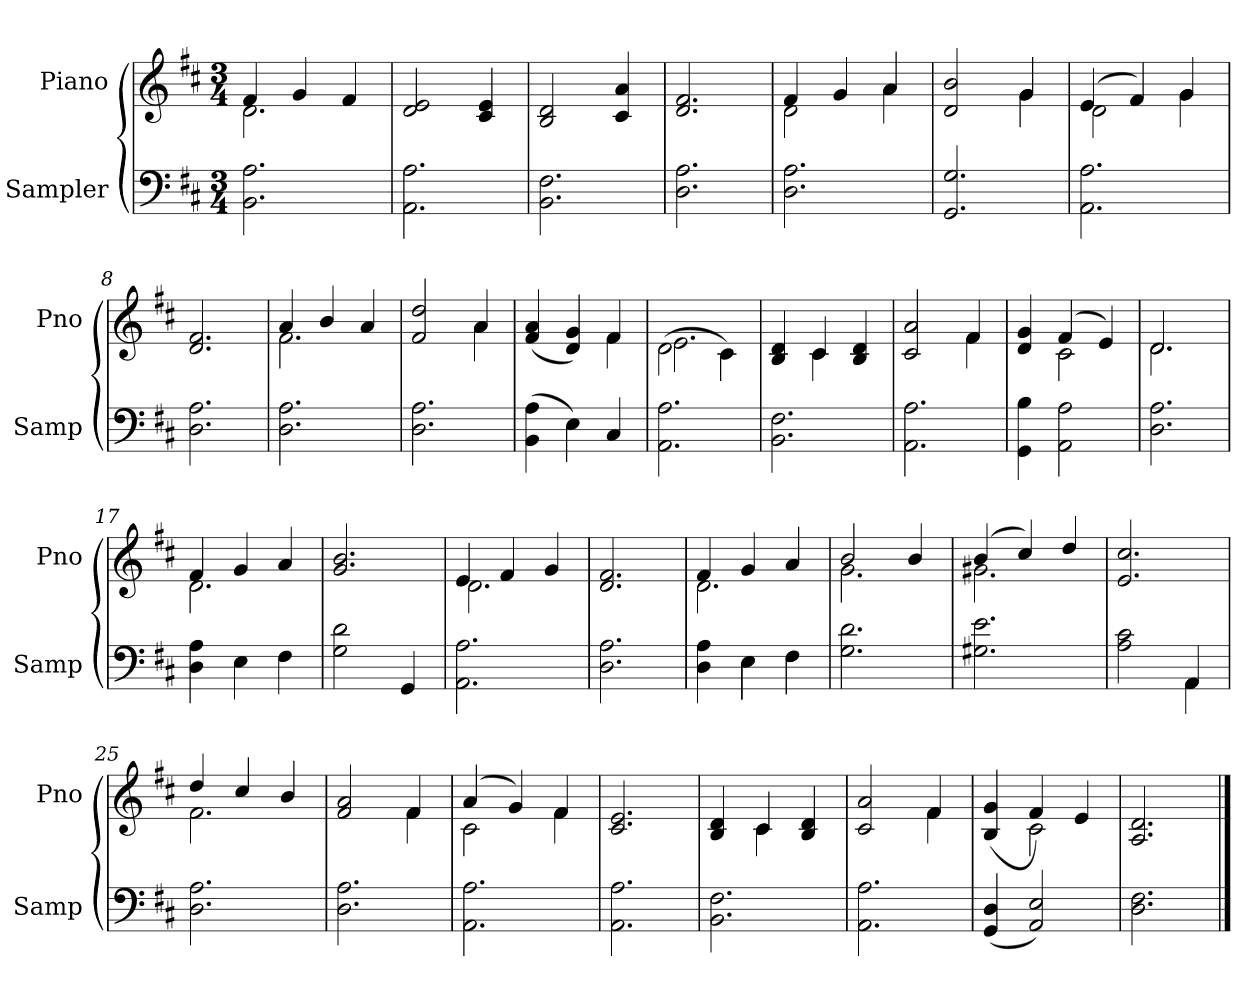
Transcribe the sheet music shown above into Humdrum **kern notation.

**kern	**kern
*part2	*part1
*staff2	*staff1
*I"Sampler	*I"Piano
*I'Samp	*I'Pno
*clefF4	*clefG2
*k[f#c#]	*k[f#c#]
*D:	*D:
*M3/4	*M3/4
=1	=1
*	*^
2.BB 2.A	4f#/	2.d
.	4g/	.
.	4f#/	.
*	*v	*v
=2	=2
2.AA 2.A	2d/ 2e/
.	4c#/ 4e/
=3	=3
2.BB 2.F#	2B/ 2d/
.	4c#/ 4a/
=4	=4
2.D 2.A	2.d/ 2.f#/
=5	=5
*	*^
2.D 2.A	4f#/	2d
.	4g/	.
.	4a/	4a
=6	=6	=6
2.GG 2.G	2d/ 2b/	2ryy
.	4g/	4g
=7	=7	=7
2.AA 2.A	(4e/	2d
.	4f#/)	.
.	4g/	4g
*	*v	*v
=8	=8
2.D 2.A	2.d/ 2.f#/
=9	=9
*	*^
2.D 2.A	4a/	2.f#
.	4b/	.
.	4a/	.
=10	=10	=10
2.D 2.A	2f#/ 2dd/	2ryy
.	4a/	4a
=11	=11	=11
(4BB 4A	(4f#/ 4a/	2ryy
4E)	4d/ 4g/)	.
4C#	4f#/	4f#
=12	=12	=12
2.AA 2.A	(2d\	2.e
.	4c#\)	.
=13	=13	=13
2.BB 2.F#	4B/ 4d/	4ryy
.	4c#/	4c#
.	4B/ 4d/	4ryy
=14	=14	=14
2.AA 2.A	2c#/ 2a/	2ryy
.	4f#/	4f#
=15	=15	=15
4GG 4B	4d/ 4g/	4ryy
2AA 2A	(4f#/	2c#
.	4e/)	.
=16	=16	=16
2.D 2.A	2.d/	2.d
=17	=17	=17
4D 4A	4f#/	2.d
4E	4g/	.
4F#	4a/	.
*	*v	*v
=18	=18
2G 2d	2.g/ 2.b/
4GG	.
=19	=19
*	*^
2.AA 2.A	4e/	2.d
.	4f#/	.
.	4g/	.
*	*v	*v
=20	=20
2.D 2.A	2.d/ 2.f#/
=21	=21
*^	*^
4D 4A	4ryy	4f#/	2.d
4E\	4E	4g/	.
4F#\	4F#	4a/	.
*v	*v	*	*
=22	=22	=22
2.G 2.d	2b/	2.g
.	4b/	.
=23	=23	=23
2.G#X 2.e	(4b/	2.g#X
.	4cc#/)	.
.	4dd/	.
*	*v	*v
=24	=24
*^	*
2A 2c#	2ryy	2.e/ 2.cc#/
4AA/	4AA	.
*v	*v	*
=25	=25
*	*^
2.D 2.A	4dd/	2.f#
.	4cc#/	.
.	4b/	.
=26	=26	=26
2.D 2.A	2f#/ 2a/	2ryy
.	4f#/	4f#
=27	=27	=27
2.AA 2.A	(4a/	2c#
.	4g/)	.
.	4f#/	4f#
*	*v	*v
=28	=28
2.AA 2.A	2.c#/ 2.e/
=29	=29
*	*^
2.BB 2.F#	4B/ 4d/	4ryy
.	4c#/	4c#
.	4B/ 4d/	4ryy
=30	=30	=30
2.AA 2.A	2c#/ 2a/	2ryy
.	4f#/	4f#
=31	=31	=31
(4GG 4D	(4B/ 4g/	4ryy
2AA 2E)	4f#/)	2c#
.	4e/	.
*	*v	*v
=32	=32
2.D 2.F#	2.A/ 2.d/
==	==
*-	*-
